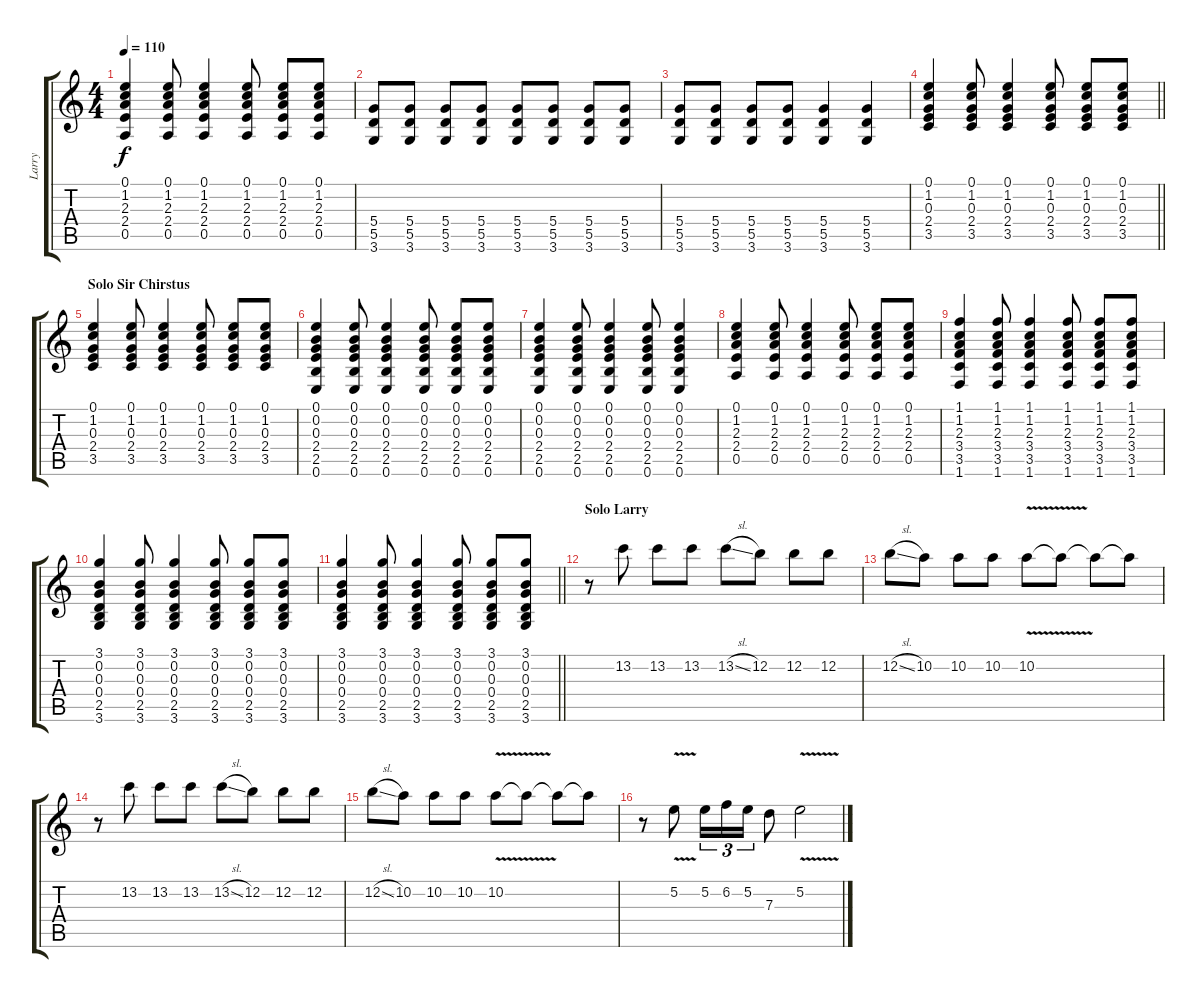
\track ("Larry" "Larry") {instrument acousticguitarsteel}
\staff {score tabs}
\tuning (E4 B3 G3 D3 A2 E2) {hide}
\ts (4 4)
\tempo 110
\clef g2
\ks c
(0.1 1.2 2.3 2.4 0.5).4{dy f} (0.1 1.2 2.3 2.4 0.5).8 (0.1 1.2 2.3 2.4 0.5).4 (0.1 1.2 2.3 2.4 0.5).8 (0.1 1.2 2.3 2.4 0.5).8 (0.1 1.2 2.3 2.4 0.5).8 |
(5.4 5.5 3.6).8 (5.4 5.5 3.6).8 (5.4 5.5 3.6).8 (5.4 5.5 3.6).8 (5.4 5.5 3.6).8 (5.4 5.5 3.6).8 (5.4 5.5 3.6).8 (5.4 5.5 3.6).8 |
(5.4 5.5 3.6).8 (5.4 5.5 3.6).8 (5.4 5.5 3.6).8 (5.4 5.5 3.6).8 (5.4 5.5 3.6).4 (5.4 5.5 3.6).4 |
\barLineRight lightlight
(0.1 1.2 0.3 2.4 3.5).4 (0.1 1.2 0.3 2.4 3.5).8 (0.1 1.2 0.3 2.4 3.5).4 (0.1 1.2 0.3 2.4 3.5).8 (0.1 1.2 0.3 2.4 3.5).8 (0.1 1.2 0.3 2.4 3.5).8 |
\section ("" "Solo Sir Chirstus")
(0.1 1.2 0.3 2.4 3.5).4 (0.1 1.2 0.3 2.4 3.5).8 (0.1 1.2 0.3 2.4 3.5).4 (0.1 1.2 0.3 2.4 3.5).8 (0.1 1.2 0.3 2.4 3.5).8 (0.1 1.2 0.3 2.4 3.5).8 |
(0.1 0.2 0.3 2.4 2.5 0.6).4 (0.1 0.2 0.3 2.4 2.5 0.6).8 (0.1 0.2 0.3 2.4 2.5 0.6).4 (0.1 0.2 0.3 2.4 2.5 0.6).8 (0.1 0.2 0.3 2.4 2.5 0.6).8 (0.1 0.2 0.3 2.4 2.5 0.6).8 |
(0.1 0.2 0.3 2.4 2.5 0.6).4 (0.1 0.2 0.3 2.4 2.5 0.6).8 (0.1 0.2 0.3 2.4 2.5 0.6).4 (0.1 0.2 0.3 2.4 2.5 0.6).8 (0.1 0.2 0.3 2.4 2.5 0.6).4 |
(0.1 1.2 2.3 2.4 0.5).4 (0.1 1.2 2.3 2.4 0.5).8 (0.1 1.2 2.3 2.4 0.5).4 (0.1 1.2 2.3 2.4 0.5).8 (0.1 1.2 2.3 2.4 0.5).8 (0.1 1.2 2.3 2.4 0.5).8 |
(1.1 1.2 2.3 3.4 3.5 1.6).4 (1.1 1.2 2.3 3.4 3.5 1.6).8 (1.1 1.2 2.3 3.4 3.5 1.6).4 (1.1 1.2 2.3 3.4 3.5 1.6).8 (1.1 1.2 2.3 3.4 3.5 1.6).8 (1.1 1.2 2.3 3.4 3.5 1.6).8 |
(3.1 0.2 0.3 0.4 2.5 3.6).4 (3.1 0.2 0.3 0.4 2.5 3.6).8 (3.1 0.2 0.3 0.4 2.5 3.6).4 (3.1 0.2 0.3 0.4 2.5 3.6).8 (3.1 0.2 0.3 0.4 2.5 3.6).8 (3.1 0.2 0.3 0.4 2.5 3.6).8 |
\barLineRight lightlight
(3.1 0.2 0.3 0.4 2.5 3.6).4 (3.1 0.2 0.3 0.4 2.5 3.6).8 (3.1 0.2 0.3 0.4 2.5 3.6).4 (3.1 0.2 0.3 0.4 2.5 3.6).8 (3.1 0.2 0.3 0.4 2.5 3.6).8 (3.1 0.2 0.3 0.4 2.5 3.6).8 |
\section ("" "Solo Larry")
r.8 13.2.8 13.2.8 13.2.8 13.2{sl}.8 12.2.8 12.2.8 12.2.8 |
12.2{sl}.8 10.2.8 10.2.8 10.2.8 10.2{v}.8 10.2{t}.8 10.2{t}.8 10.2{t}.8 |
r.8 13.2.8 13.2.8 13.2.8 13.2{sl}.8 12.2.8 12.2.8 12.2.8 |
12.2{sl}.8 10.2.8 10.2.8 10.2.8 10.2{v}.8 10.2{t}.8 10.2{t}.8 10.2{t}.8 |
r.8 5.2{v}.8 5.2.16{tu (3 2)} 6.2.16{tu (3 2)} 5.2.16{tu (3 2)} 7.3.8 5.2{v}.2
